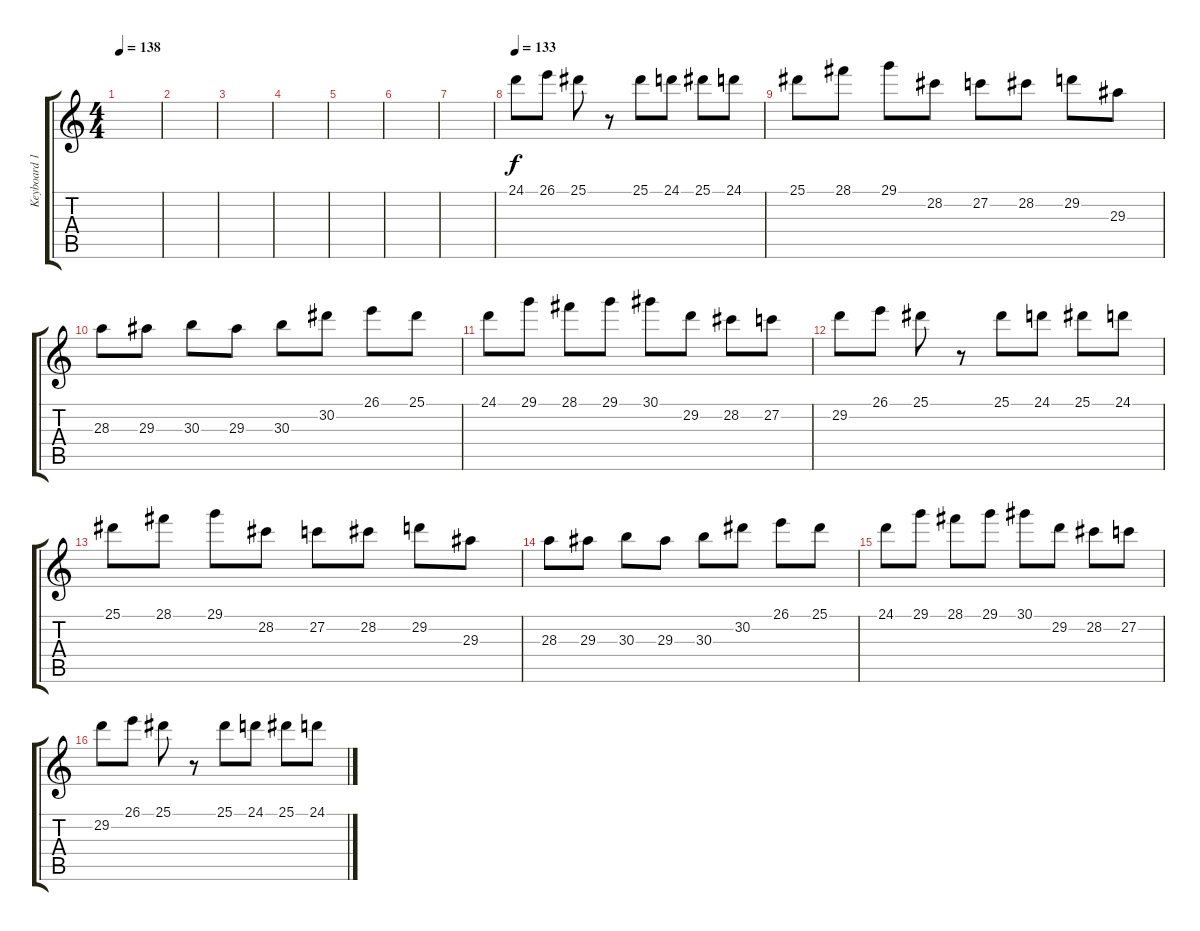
\track ("Keyboard 1" "Keyboard 1") {instrument musicbox}
\staff {score tabs}
\tuning (D4 A3 F3 C3 G2 D2) {hide}
\ts (4 4)
\tempo 138
\clef g2
\ks c
|
|
|
|
|
|
|
\tempo 133
24.1.8{volume 12 instrument pad2warm} 26.1.8 25.1.8 r.8 25.1.8 24.1.8 25.1.8 24.1.8 |
25.1.8 28.1.8 29.1.8 28.2.8 27.2.8 28.2.8 29.2.8 29.3.8 |
28.3.8 29.3.8 30.3.8 29.3.8 30.3.8 30.2.8 26.1.8 25.1.8 |
24.1.8 29.1.8 28.1.8 29.1.8 30.1.8 29.2.8 28.2.8 27.2.8 |
29.2.8 26.1.8 25.1.8 r.8 25.1.8 24.1.8 25.1.8 24.1.8 |
25.1.8 28.1.8 29.1.8 28.2.8 27.2.8 28.2.8 29.2.8 29.3.8 |
28.3.8 29.3.8 30.3.8 29.3.8 30.3.8 30.2.8 26.1.8 25.1.8 |
24.1.8 29.1.8 28.1.8 29.1.8 30.1.8 29.2.8 28.2.8 27.2.8 |
29.2.8 26.1.8 25.1.8 r.8 25.1.8 24.1.8 25.1.8 24.1.8
